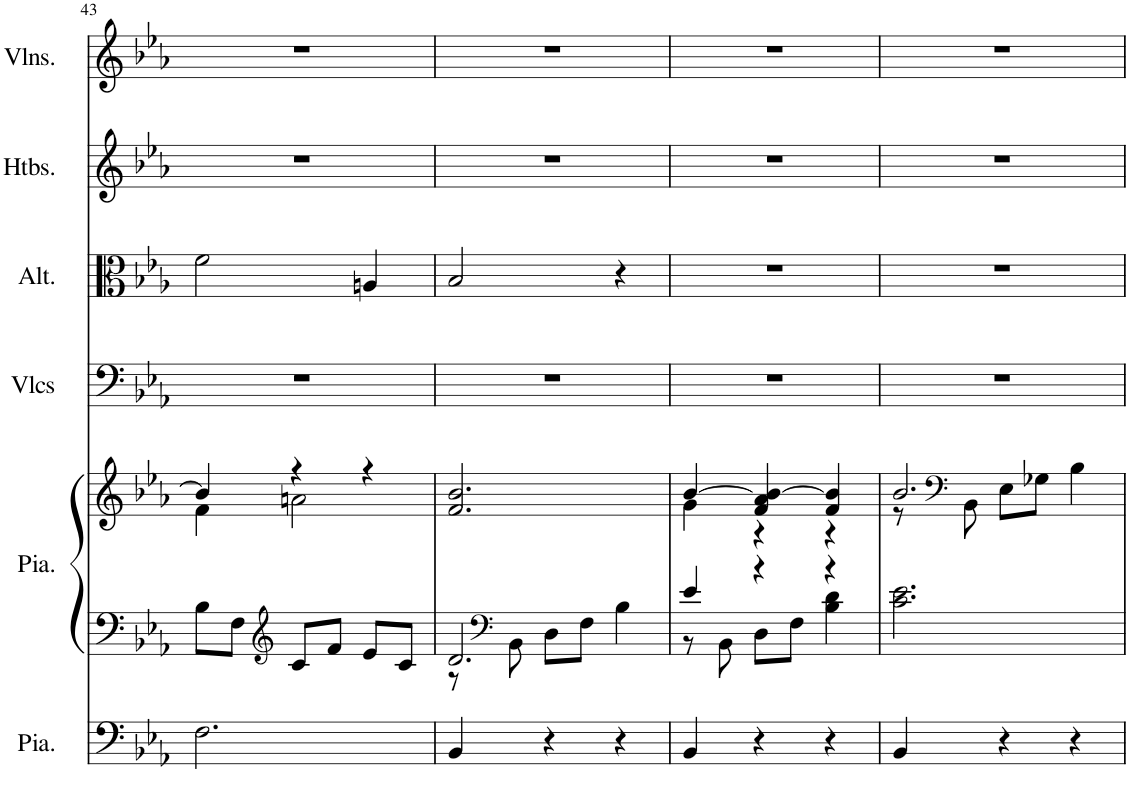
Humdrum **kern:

**kern	**kern	**kern	**kern	**kern	**kern	**kern
*part6	*part5	*part5	*part4	*part3	*part2	*part1
*staff7	*staff6	*staff5	*staff4	*staff3	*staff2	*staff1
*I"Piano, Pedals	*I"Piano, Organ	*	*I"Violoncelles, Bass	*I"Altos, Tenor	*I"Hautbois, Alto	*I"Violons, Soprano
*I'Pia.	*I'Pia.	*	*I'Vlcs	*I'Alt.	*I'Htbs.	*I'Vlns.
!!LO:PB:g=z
*clefF4	*clefF4	*clefG2	*clefF4	*clefC3	*clefG2	*clefG2
*k[b-e-a-]	*k[b-e-a-]	*k[b-e-a-]	*k[b-e-a-]	*k[b-e-a-]	*k[b-e-a-]	*k[b-e-a-]
*M3/4	*M3/4	*M3/4	*M3/4	*M3/4	*M3/4	*M3/4
=43	=43	=43	=43	=43	=43	=43
*	*	*^	*	*	*	*
2.F\	8B-\L	4b-/]	4f\	2.r	2f\	2.r	2.r
.	8F\J	.	.	.	.	.	.
*	*clefG2	*	*	*	*	*	*
.	8c/L	4r	2an\	.	.	.	.
.	8f/J	.	.	.	.	.	.
.	8e-/L	4r	.	.	4An/	.	.
.	8c/J	.	.	.	.	.	.
*	*	*v	*v	*	*	*	*
=44	=44	=44	=44	=44	=44	=44
*	*^	*	*	*	*	*
4BB-/	2.d/	8r	2.f/ 2.b-/	2.r	2B-/	2.r	2.r
*	*clefF4	*	*	*	*	*	*
.	.	8BB-\	.	.	.	.	.
4r	.	8D\L	.	.	.	.	.
.	.	8F\J	.	.	.	.	.
4r	.	4B-\	.	.	4r	.	.
=45	=45	=45	=45	=45	=45	=45	=45
*	*	*	*^	*	*	*	*
4BB-/	4e-/	8r	[4b-/	4g\	2.r	2.r	2.r	2.r
.	.	8BB-\	.	.	.	.	.	.
4r	4r	8D\L	4f/ 4a-/ 4b-/_	4r	.	.	.	.
.	.	8F\J	.	.	.	.	.	.
4r	4r	4B-\ 4d\	4f/ 4b-/]	4r	.	.	.	.
*	*v	*v	*	*	*	*	*	*
=46	=46	=46	=46	=46	=46	=46	=46
4BB-/	2.c\ 2.e-\	2.b-/	8r	2.r	2.r	2.r	2.r
*	*	*clefF4	*	*	*	*	*
.	.	.	8BB-\	.	.	.	.
4r	.	.	8E-\L	.	.	.	.
.	.	.	8G-X\J	.	.	.	.
4r	.	.	4B-\	.	.	.	.
*	*	*v	*v	*	*	*	*
=	=	=	=	=	=	=
*-	*-	*-	*-	*-	*-	*-
